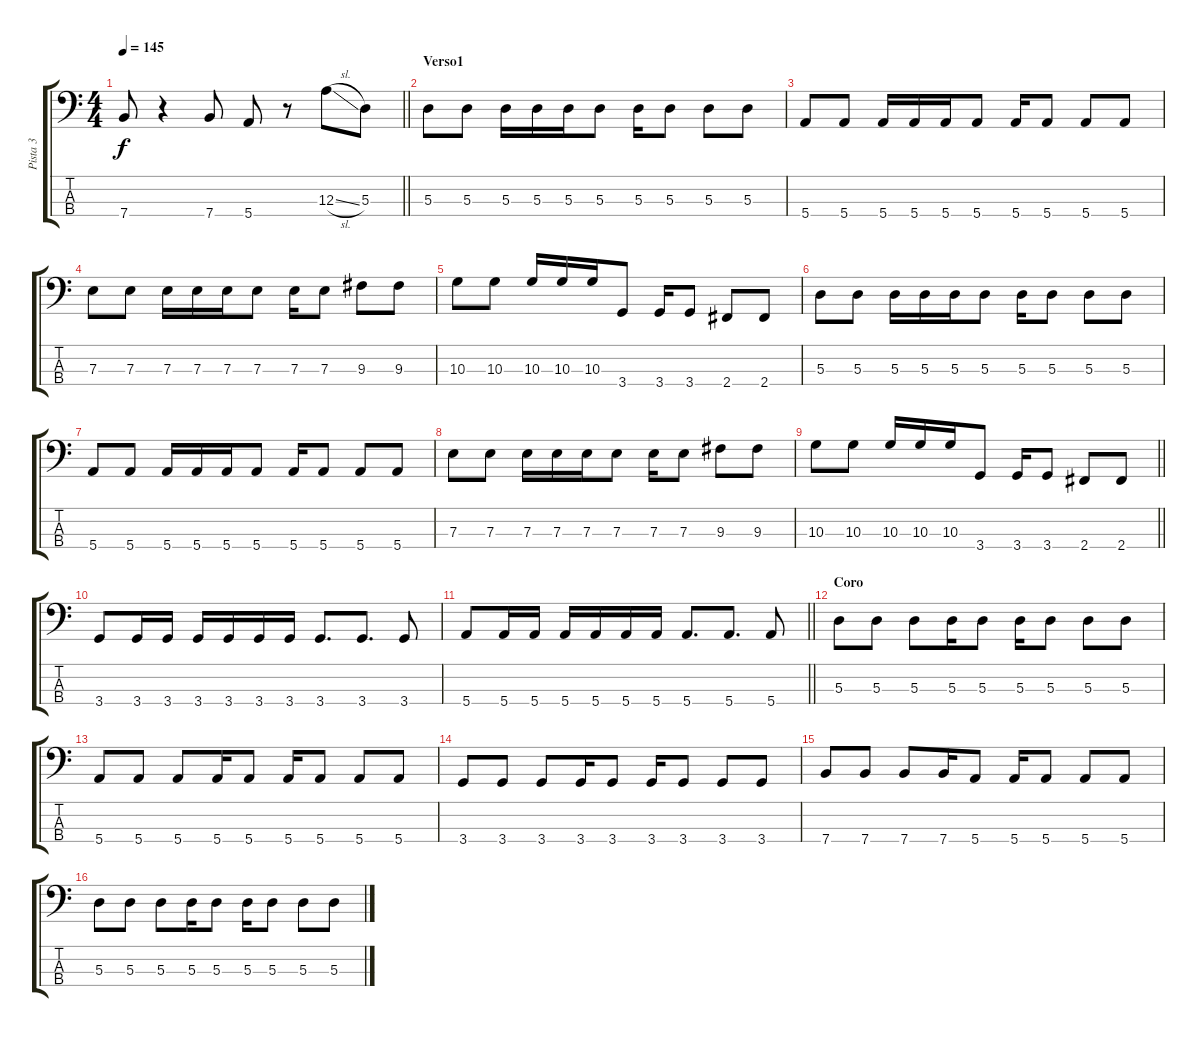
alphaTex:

\track ("Pista 3" "Pista 3") {instrument electricbassfinger}
\staff {score tabs}
\tuning (G2 D2 A1 E1) {hide}
\ts (4 4)
\tempo 145
\clef f4
\barLineRight lightlight
\ks c
7.4.8{dy f} r.4 7.4.8 5.4.8 r.8 12.3{sl}.8 5.3.8 |
\section ("" "Verso1")
5.3.8 5.3.8 5.3.16 5.3.16 5.3.16 5.3.8 5.3.16 5.3.8 5.3.8 5.3.8 |
5.4.8 5.4.8 5.4.16 5.4.16 5.4.16 5.4.8 5.4.16 5.4.8 5.4.8 5.4.8 |
7.3.8 7.3.8 7.3.16 7.3.16 7.3.16 7.3.8 7.3.16 7.3.8 9.3.8 9.3.8 |
10.3.8 10.3.8 10.3.16 10.3.16 10.3.16 3.4.8 3.4.16 3.4.8 2.4.8 2.4.8 |
5.3.8 5.3.8 5.3.16 5.3.16 5.3.16 5.3.8 5.3.16 5.3.8 5.3.8 5.3.8 |
5.4.8 5.4.8 5.4.16 5.4.16 5.4.16 5.4.8 5.4.16 5.4.8 5.4.8 5.4.8 |
7.3.8 7.3.8 7.3.16 7.3.16 7.3.16 7.3.8 7.3.16 7.3.8 9.3.8 9.3.8 |
\barLineRight lightlight
10.3.8 10.3.8 10.3.16 10.3.16 10.3.16 3.4.8 3.4.16 3.4.8 2.4.8 2.4.8 |
\section ("" "")
3.4.8 3.4.16 3.4.16 3.4.16 3.4.16 3.4.16 3.4.16 3.4.8{d} 3.4.8{d} 3.4.8 |
\barLineRight lightlight
5.4.8 5.4.16 5.4.16 5.4.16 5.4.16 5.4.16 5.4.16 5.4.8{d} 5.4.8{d} 5.4.8 |
\section ("" "Coro")
5.3.8 5.3.8 5.3.8 5.3.16 5.3.8 5.3.16 5.3.8 5.3.8 5.3.8 |
5.4.8 5.4.8 5.4.8 5.4.16 5.4.8 5.4.16 5.4.8 5.4.8 5.4.8 |
3.4.8 3.4.8 3.4.8 3.4.16 3.4.8 3.4.16 3.4.8 3.4.8 3.4.8 |
7.4.8 7.4.8 7.4.8 7.4.16 5.4.8 5.4.16 5.4.8 5.4.8 5.4.8 |
5.3.8 5.3.8 5.3.8 5.3.16 5.3.8 5.3.16 5.3.8 5.3.8 5.3.8
